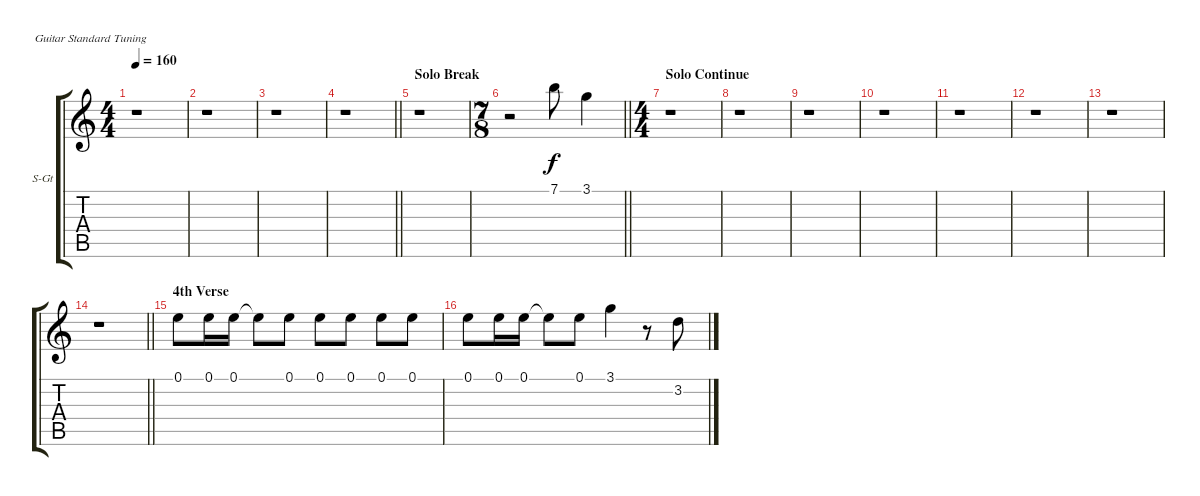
\bracketExtendMode groupsimilarinstruments
\firstSystemTrackNameOrientation horizontal
\otherSystemsTrackNameOrientation horizontal
\track ("Voice" "S-Gt") {mute instrument lead6voice}
\staff {score tabs}
\tuning (E4 B3 G3 D3 A2 E2)
\displaytranspose 12
\ts (4 4)
\tempo 160
\clef g2
\ks c
r.1{dy p} |
r.1 |
r.1 |
\barLineRight lightlight
r.1 |
\section ("" "Solo Break")
r.1 |
\ts (7 8)
\beaming (8 3 2 2)
\barLineRight lightlight
r.2 7.1.8{dy f} 3.1.4 |
\ts (4 4)
\beaming (8 2 2 2 2)
\section ("" "Solo Continue")
r.1 |
r.1 |
r.1 |
r.1 |
r.1 |
r.1 |
r.1 |
\barLineRight lightlight
r.1 |
\section ("" "4th Verse")
0.1.8 0.1.16 0.1.16 0.1{t}.8 0.1.8 0.1.8 0.1.8 0.1.8 0.1.8 |
0.1.8 0.1.16 0.1.16 0.1{t}.8 0.1.8 3.1.4 r.8 3.2.8
